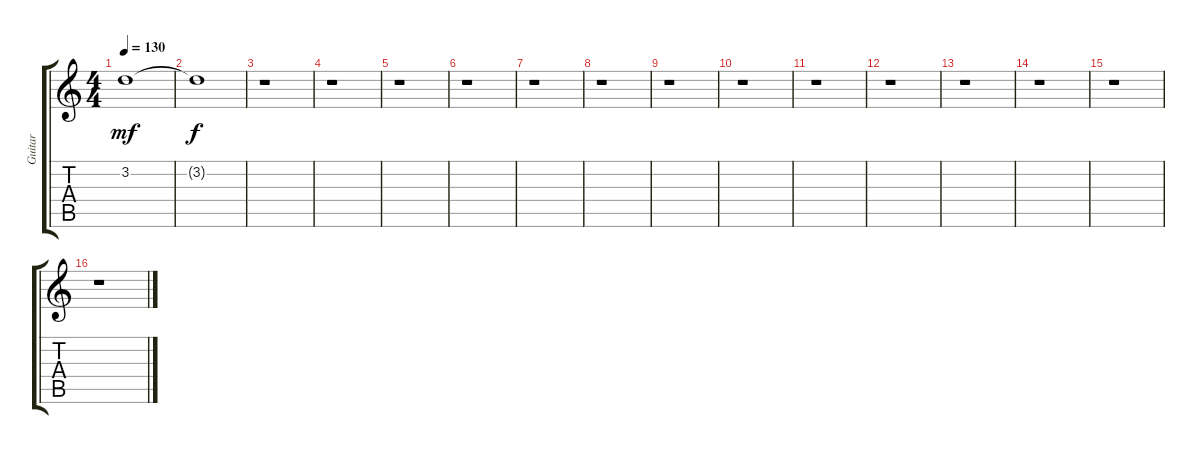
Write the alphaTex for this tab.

\track ("Guitar " "Guitar ") {instrument electricguitarclean}
\staff {score tabs}
\tuning (E4 B3 G3 D3 A2 E2) {hide}
\ts (4 4)
\tempo 130
\clef g2
\ks c
3.2.1{dy mf} |
3.2{t}.1{dy f} |
r.1{instrument overdrivenguitar} |
r.1 |
r.1 |
r.1 |
r.1 |
r.1 |
r.1 |
r.1 |
r.1 |
r.1 |
r.1 |
r.1 |
r.1 |
r.1
